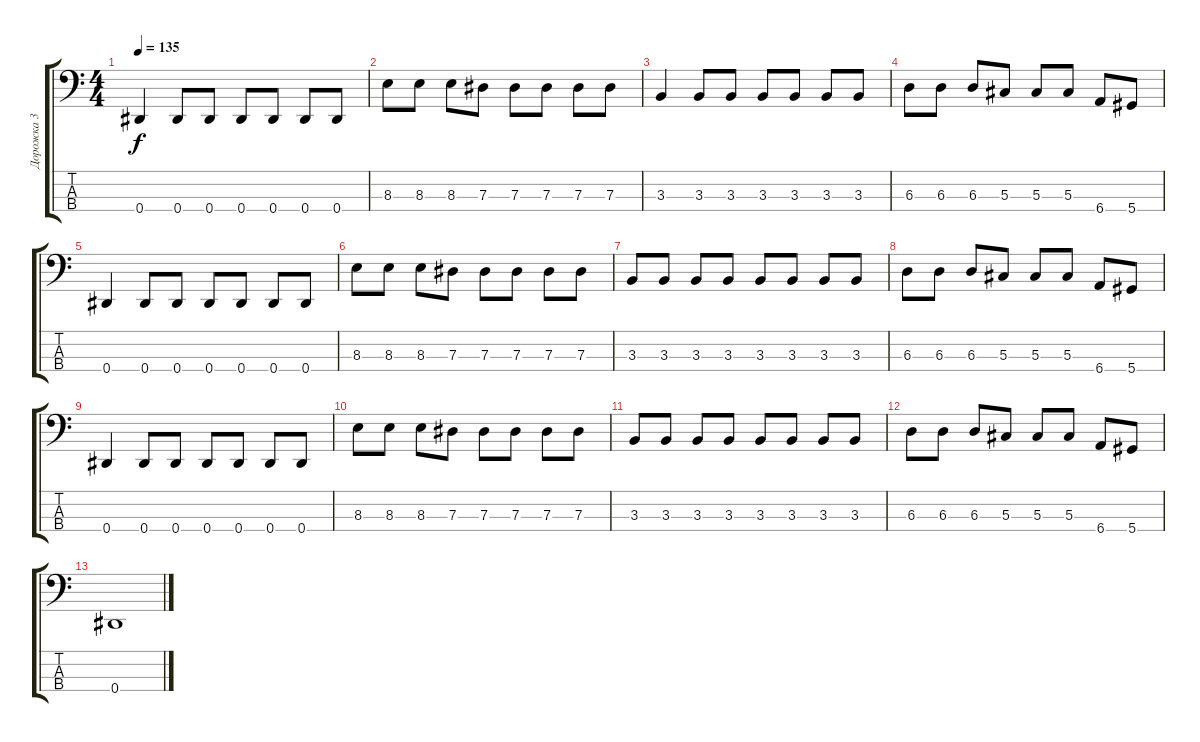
\track ("Дорожка 3" "Дорожка 3") {instrument electricbasspick}
\staff {score tabs}
\tuning (Gb2 Db2 Ab1 Eb1) {hide}
\ts (4 4)
\tempo 135
\clef f4
\ks c
0.4.4{dy f} 0.4.8 0.4.8 0.4.8 0.4.8 0.4.8 0.4.8 |
8.3.8 8.3.8 8.3.8 7.3.8 7.3.8 7.3.8 7.3.8 7.3.8 |
3.3.4 3.3.8 3.3.8 3.3.8 3.3.8 3.3.8 3.3.8 |
6.3.8 6.3.8 6.3.8 5.3.8 5.3.8 5.3.8 6.4.8 5.4.8 |
0.4.4 0.4.8 0.4.8 0.4.8 0.4.8 0.4.8 0.4.8 |
8.3.8 8.3.8 8.3.8 7.3.8 7.3.8 7.3.8 7.3.8 7.3.8 |
3.3.8 3.3.8 3.3.8 3.3.8 3.3.8 3.3.8 3.3.8 3.3.8 |
6.3.8 6.3.8 6.3.8 5.3.8 5.3.8 5.3.8 6.4.8 5.4.8 |
0.4.4 0.4.8 0.4.8 0.4.8 0.4.8 0.4.8 0.4.8 |
8.3.8 8.3.8 8.3.8 7.3.8 7.3.8 7.3.8 7.3.8 7.3.8 |
3.3.8 3.3.8 3.3.8 3.3.8 3.3.8 3.3.8 3.3.8 3.3.8 |
6.3.8 6.3.8 6.3.8 5.3.8 5.3.8 5.3.8 6.4.8 5.4.8 |
0.4.1
